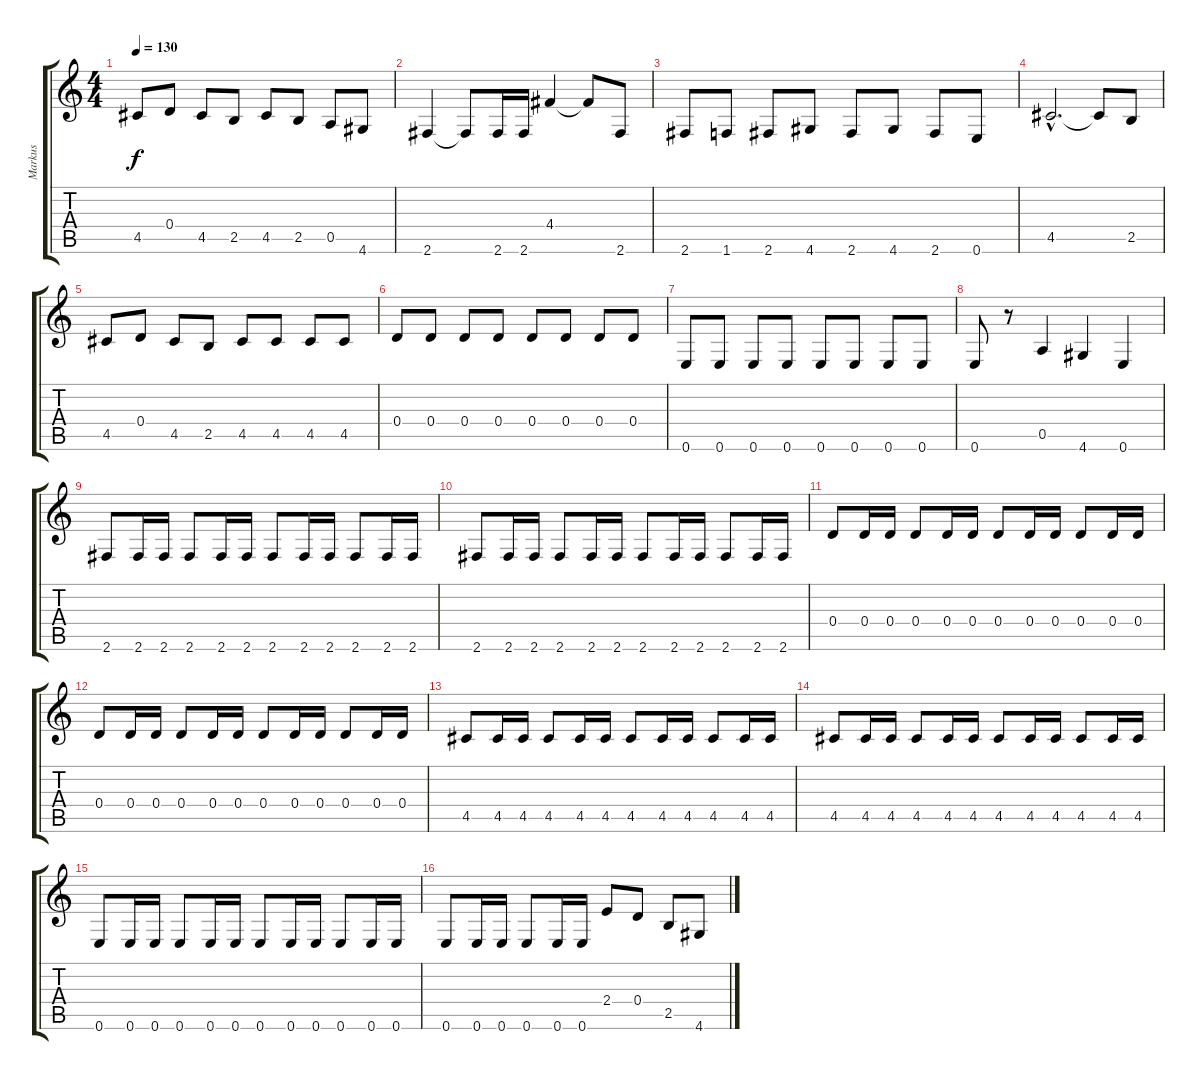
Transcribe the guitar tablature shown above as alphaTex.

\track ("Markus" "Markus") {instrument electricbassfinger}
\staff {score tabs}
\tuning (E4 B3 G3 D3 A2 E2) {hide}
\ts (4 4)
\tempo 130
\clef g2
\ks c
4.5.8{dy f} 0.4.8 4.5.8 2.5.8 4.5.8 2.5.8 0.5.8 4.6.8 |
2.6.4 2.6{t}.8 2.6.16 2.6.16 4.4.4 4.4{t}.8 2.6.8 |
2.6.8 1.6.8 2.6.8 4.6.8 2.6.8 4.6.8 2.6.8 0.6.8 |
4.5{hac}.2{d} 4.5{t}.8 2.5.8 |
4.5.8 0.4.8 4.5.8 2.5.8 4.5.8 4.5.8 4.5.8 4.5.8 |
0.4.8 0.4.8 0.4.8 0.4.8 0.4.8 0.4.8 0.4.8 0.4.8 |
0.6.8 0.6.8 0.6.8 0.6.8 0.6.8 0.6.8 0.6.8 0.6.8 |
0.6.8 r.8 0.5.4 4.6.4 0.6.4 |
2.6.8 2.6.16 2.6.16 2.6.8 2.6.16 2.6.16 2.6.8 2.6.16 2.6.16 2.6.8 2.6.16 2.6.16 |
2.6.8 2.6.16 2.6.16 2.6.8 2.6.16 2.6.16 2.6.8 2.6.16 2.6.16 2.6.8 2.6.16 2.6.16 |
0.4.8 0.4.16 0.4.16 0.4.8 0.4.16 0.4.16 0.4.8 0.4.16 0.4.16 0.4.8 0.4.16 0.4.16 |
0.4.8 0.4.16 0.4.16 0.4.8 0.4.16 0.4.16 0.4.8 0.4.16 0.4.16 0.4.8 0.4.16 0.4.16 |
4.5.8 4.5.16 4.5.16 4.5.8 4.5.16 4.5.16 4.5.8 4.5.16 4.5.16 4.5.8 4.5.16 4.5.16 |
4.5.8 4.5.16 4.5.16 4.5.8 4.5.16 4.5.16 4.5.8 4.5.16 4.5.16 4.5.8 4.5.16 4.5.16 |
0.6.8 0.6.16 0.6.16 0.6.8 0.6.16 0.6.16 0.6.8 0.6.16 0.6.16 0.6.8 0.6.16 0.6.16 |
0.6.8 0.6.16 0.6.16 0.6.8 0.6.16 0.6.16 2.4.8 0.4.8 2.5.8 4.6.8
